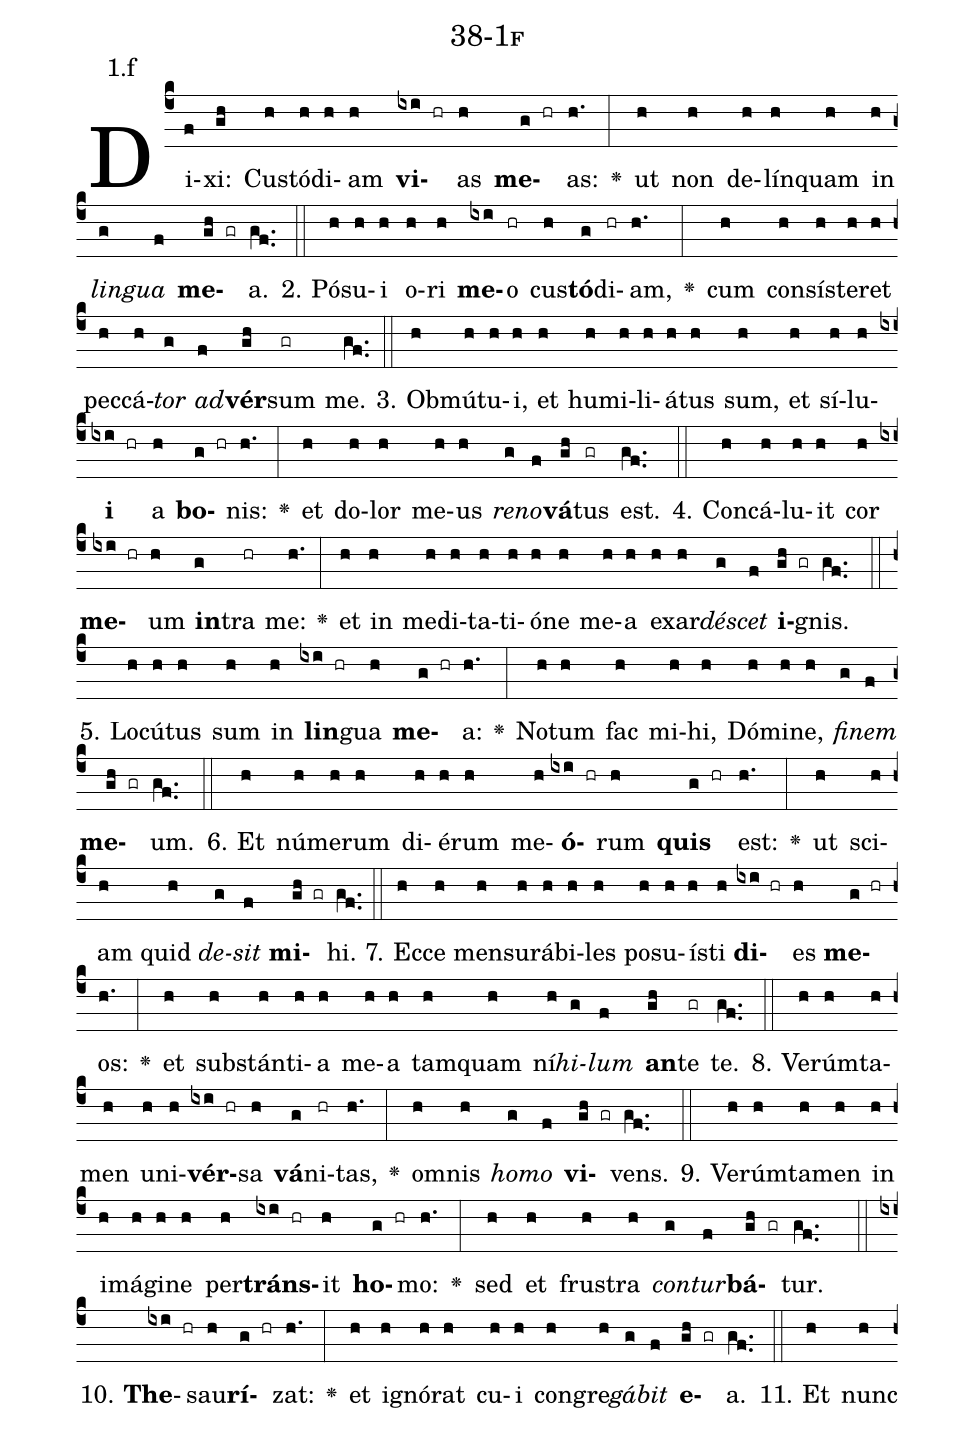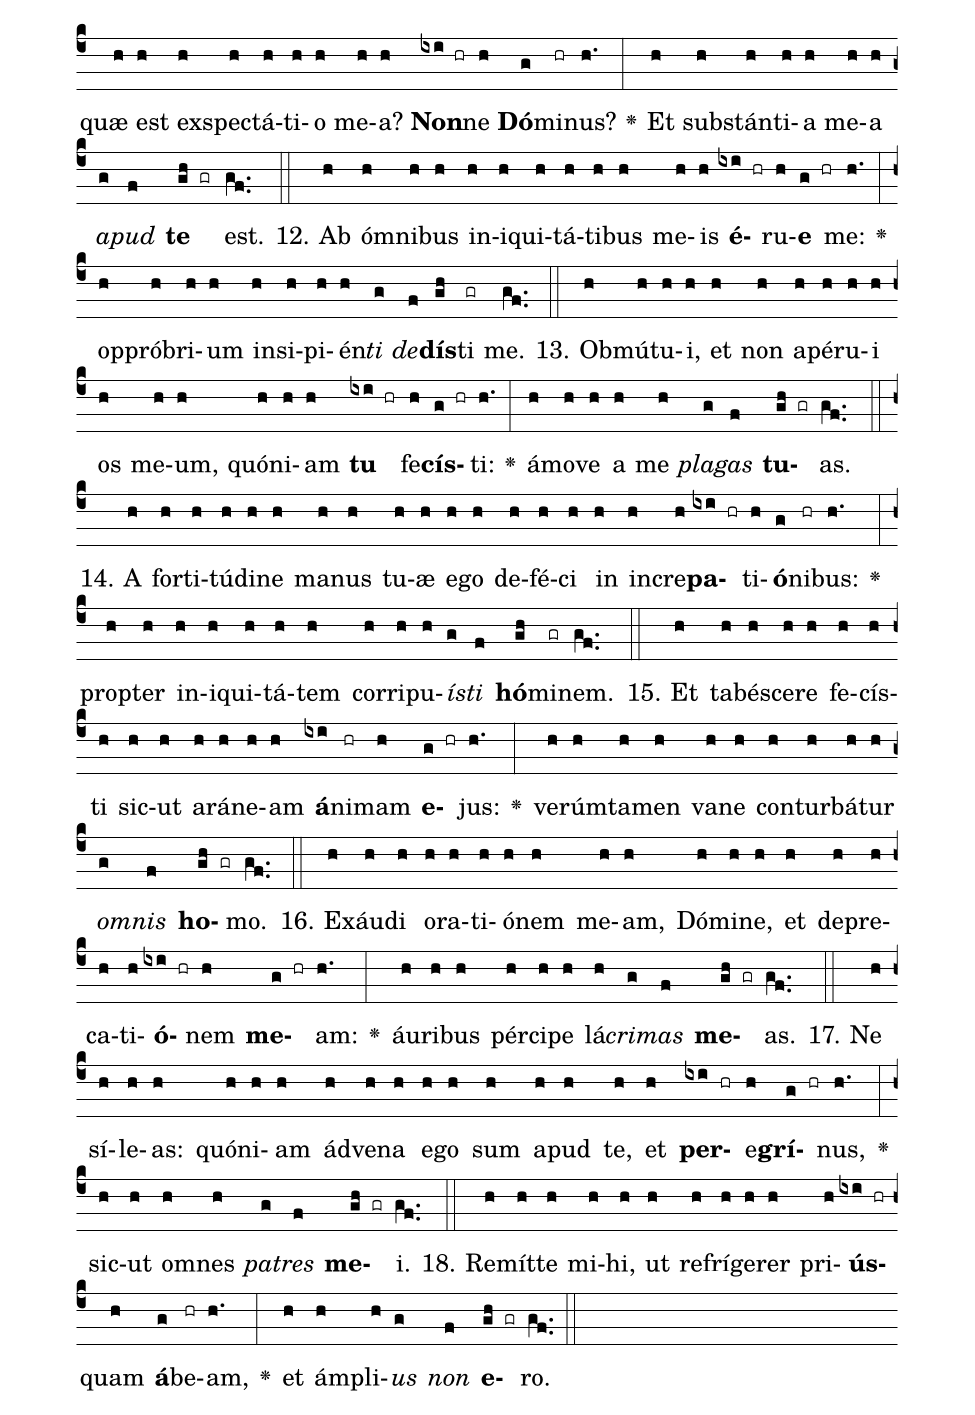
name: 38-1f;
annotation: 1.f;
%%
(c4)Di(f)xi:(gh) Cus(h)tó(h)di(h)am(h) <b>vi</b>(ixi hr)as(h) <b>me</b>(g hr)as:(h.) <v>\greheightstar</v>(:) ut(h) non(h) de(h)lín(h)quam(h) in(h) <i>lin</i>(g)<i>gua</i>(f) <b>me</b>(gh gr)a.(gf..) (::)
2. Pó(h)su(h)i(h) o(h)ri(h) <b>me</b>(ixi)o(hr) cus(h)<b>tó</b>(g)di(hr)am,(h.) <v>\greheightstar</v>(:) cum(h) con(h)sís(h)te(h)ret(h) pec(h)cá(h)<i>tor</i>(g) <i>ad</i>(f)<b>vér</b>(gh)sum(gr) me.(gf..) (::)
3. Ob(h)mú(h)tu(h)i,(h) et(h) hu(h)mi(h)li(h)á(h)tus(h) sum,(h) et(h) sí(h)lu(h)<b>i</b>(ixi hr) a(h) <b>bo</b>(g hr)nis:(h.) <v>\greheightstar</v>(:) et(h) do(h)lor(h) me(h)us(h) <i>re</i>(g)<i>no</i>(f)<b>vá</b>(gh)tus(gr) est.(gf..) (::)
4. Con(h)cá(h)lu(h)it(h) cor(h) <b>me</b>(ixi hr)um(h) <b>in</b>(g)tra(hr) me:(h.) <v>\greheightstar</v>(:) et(h) in(h) me(h)di(h)ta(h)ti(h)ó(h)ne(h) me(h)a(h) ex(h)ar(h)<i>dé</i>(g)<i>scet</i>(f) <b>i</b>(gh gr)gnis.(gf..) (::)
5. Lo(h)cú(h)tus(h) sum(h) in(h) <b>lin</b>(ixi hr)gua(h) <b>me</b>(g hr)a:(h.) <v>\greheightstar</v>(:) No(h)tum(h) fac(h) mi(h)hi,(h) Dó(h)mi(h)ne,(h) <i>fi</i>(g)<i>nem</i>(f) <b>me</b>(gh gr)um.(gf..) (::)
6. Et(h) nú(h)me(h)rum(h) di(h)é(h)rum(h) me(h)<b>ó</b>(ixi hr)rum(h) <b>quis</b>(g hr) est:(h.) <v>\greheightstar</v>(:) ut(h) sci(h)am(h) quid(h) <i>de</i>(g)<i>sit</i>(f) <b>mi</b>(gh gr)hi.(gf..) (::)
7. Ec(h)ce(h) men(h)su(h)rá(h)bi(h)les(h) po(h)su(h)ís(h)ti(h) <b>di</b>(ixi hr)es(h) <b>me</b>(g hr)os:(h.) <v>\greheightstar</v>(:) et(h) sub(h)stán(h)ti(h)a(h) me(h)a(h) tam(h)quam(h) ní(h)<i>hi</i>(g)<i>lum</i>(f) <b>an</b>(gh)te(gr) te.(gf..) (::)
8. Ve(h)rúm(h)ta(h)men(h) u(h)ni(h)<b>vér</b>(ixi hr)sa(h) <b>vá</b>(g)ni(hr)tas,(h.) <v>\greheightstar</v>(:) om(h)nis(h) <i>ho</i>(g)<i>mo</i>(f) <b>vi</b>(gh gr)vens.(gf..) (::)
9. Ve(h)rúm(h)ta(h)men(h) in(h) i(h)má(h)gi(h)ne(h) per(h)<b>tráns</b>(ixi hr)it(h) <b>ho</b>(g hr)mo:(h.) <v>\greheightstar</v>(:) sed(h) et(h) frus(h)tra(h) <i>con</i>(g)<i>tur</i>(f)<b>bá</b>(gh gr)tur.(gf..) (::)
10. <b>The</b>(ixi hr)sau(h)<b>rí</b>(g hr)zat:(h.) <v>\greheightstar</v>(:) et(h) i(h)gnó(h)rat(h) cu(h)i(h) con(h)gre(h)<i>gá</i>(g)<i>bit</i>(f) <b>e</b>(gh gr)a.(gf..) (::)
11. Et(h) nunc(h) quæ(h) est(h) ex(h)spec(h)tá(h)ti(h)o(h) me(h)a?(h) <b>Non</b>(ixi hr)ne(h) <b>Dó</b>(g)mi(hr)nus?(h.) <v>\greheightstar</v>(:) Et(h) sub(h)stán(h)ti(h)a(h) me(h)a(h) <i>a</i>(g)<i>pud</i>(f) <b>te</b>(gh gr) est.(gf..) (::)
12. Ab(h) óm(h)ni(h)bus(h) in(h)i(h)qui(h)tá(h)ti(h)bus(h) me(h)is(h) <b>é</b>(ixi hr)ru(h)<b>e</b>(g hr) me:(h.) <v>\greheightstar</v>(:) op(h)pró(h)bri(h)um(h) in(h)si(h)pi(h)én(h)<i>ti</i>(g) <i>de</i>(f)<b>dís</b>(gh)ti(gr) me.(gf..) (::)
13. Ob(h)mú(h)tu(h)i,(h) et(h) non(h) a(h)pé(h)ru(h)i(h) os(h) me(h)um,(h) quón(h)i(h)am(h) <b>tu</b>(ixi hr) fe(h)<b>cís</b>(g hr)ti:(h.) <v>\greheightstar</v>(:) á(h)mo(h)ve(h) a(h) me(h) <i>pla</i>(g)<i>gas</i>(f) <b>tu</b>(gh gr)as.(gf..) (::)
14. A(h) for(h)ti(h)tú(h)di(h)ne(h) ma(h)nus(h) tu(h)æ(h) e(h)go(h) de(h)fé(h)ci(h) in(h) in(h)cre(h)<b>pa</b>(ixi hr)ti(h)<b>ó</b>(g)ni(hr)bus:(h.) <v>\greheightstar</v>(:) prop(h)ter(h) in(h)i(h)qui(h)tá(h)tem(h) cor(h)ri(h)pu(h)<i>ís</i>(g)<i>ti</i>(f) <b>hó</b>(gh)mi(gr)nem.(gf..) (::)
15. Et(h) ta(h)bé(h)sce(h)re(h) fe(h)cís(h)ti(h) sic(h)ut(h) a(h)rá(h)ne(h)am(h) <b>á</b>(ixi)ni(hr)mam(h) <b>e</b>(g hr)jus:(h.) <v>\greheightstar</v>(:) ve(h)rúm(h)ta(h)men(h) va(h)ne(h) con(h)tur(h)bá(h)tur(h) <i>om</i>(g)<i>nis</i>(f) <b>ho</b>(gh gr)mo.(gf..) (::)
16. Ex(h)áu(h)di(h) o(h)ra(h)ti(h)ó(h)nem(h) me(h)am,(h) Dó(h)mi(h)ne,(h) et(h) de(h)pre(h)ca(h)ti(h)<b>ó</b>(ixi hr)nem(h) <b>me</b>(g hr)am:(h.) <v>\greheightstar</v>(:) áu(h)ri(h)bus(h) pér(h)ci(h)pe(h) lá(h)<i>cri</i>(g)<i>mas</i>(f) <b>me</b>(gh gr)as.(gf..) (::)
17. Ne(h) sí(h)le(h)as:(h) quón(h)i(h)am(h) ád(h)ve(h)na(h) e(h)go(h) sum(h) a(h)pud(h) te,(h) et(h) <b>per</b>(ixi hr)e(h)<b>grí</b>(g hr)nus,(h.) <v>\greheightstar</v>(:) sic(h)ut(h) om(h)nes(h) <i>pa</i>(g)<i>tres</i>(f) <b>me</b>(gh gr)i.(gf..) (::)
18. Re(h)mít(h)te(h) mi(h)hi,(h) ut(h) re(h)frí(h)ge(h)rer(h) pri(h)<b>ús</b>(ixi hr)quam(h) <b>á</b>(g)be(hr)am,(h.) <v>\greheightstar</v>(:) et(h) ám(h)pli(h)<i>us</i>(g) <i>non</i>(f) <b>e</b>(gh gr)ro.(gf..) (::)
